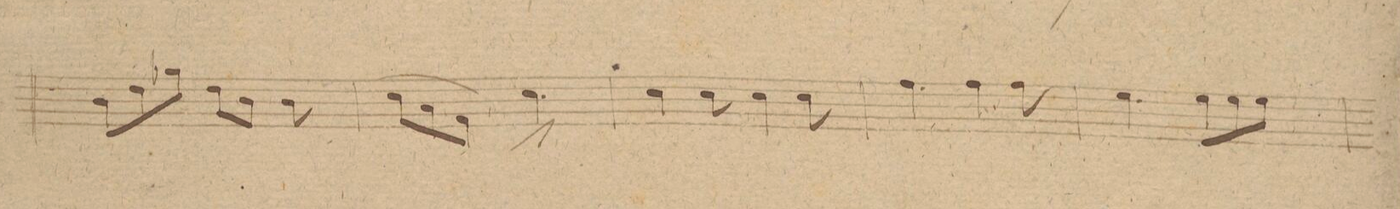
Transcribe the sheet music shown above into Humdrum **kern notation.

**kern	**dynam
*I"Baſso	*
*clefF4	*
*k[]	*
*M6/8	*
8D\L	.
8F\	.
8B-X\J	.
8F\L	.
8D\J	.
8D\	.
=42	=42
(8E\L	.
8C\	.
8AA\J)	.
4.E^<\	.
=43	=43
4E\	.
8E\	.
4E\	.
8E\	.
=44	=44
4.A\	.
4A\	.
8A\	.
=45	=45
4.G\	.
8G\L	.
8G\	.
8G\J	.
=46	=46
*-	*-
